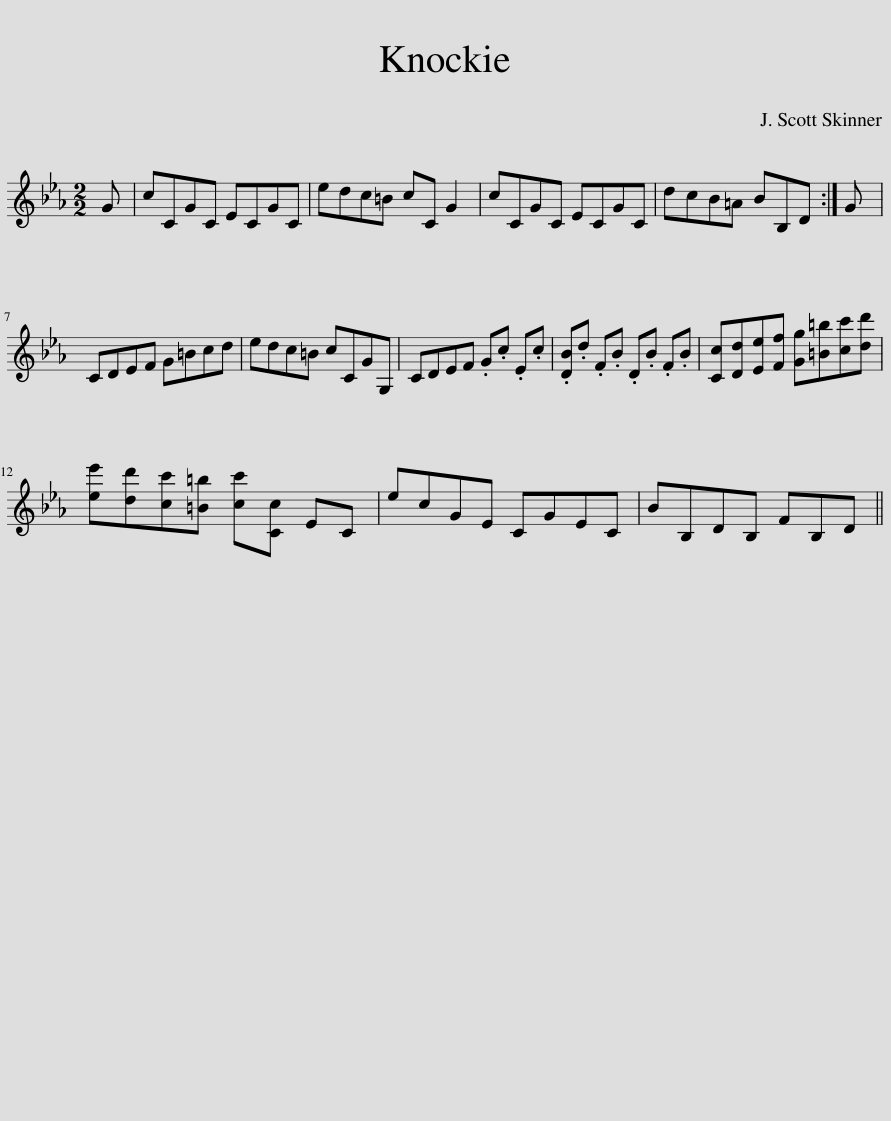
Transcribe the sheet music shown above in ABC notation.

X:1
L:1/8
M:2/2
I:linebreak $
K:Cmin
V:1 treble
V:1
 G | cCGC ECGC | edc=B cC G2 | cCGC ECGC | dcB=A BB,D :| %5
 G |$ CDEF G=Bcd | edc=B cCGG, | CDEF .G.c .E.c | .[DB].d .F.B .D.B .F.B | %10
 [Cc][Dd][Ee][Ff] [Gg][=B=b][cc'][dd'] |$ [ee'][dd'][cc'][=B=b] [cc'][Cc] EC | ecGE CGEC | BB,DB, FB,D || %14
